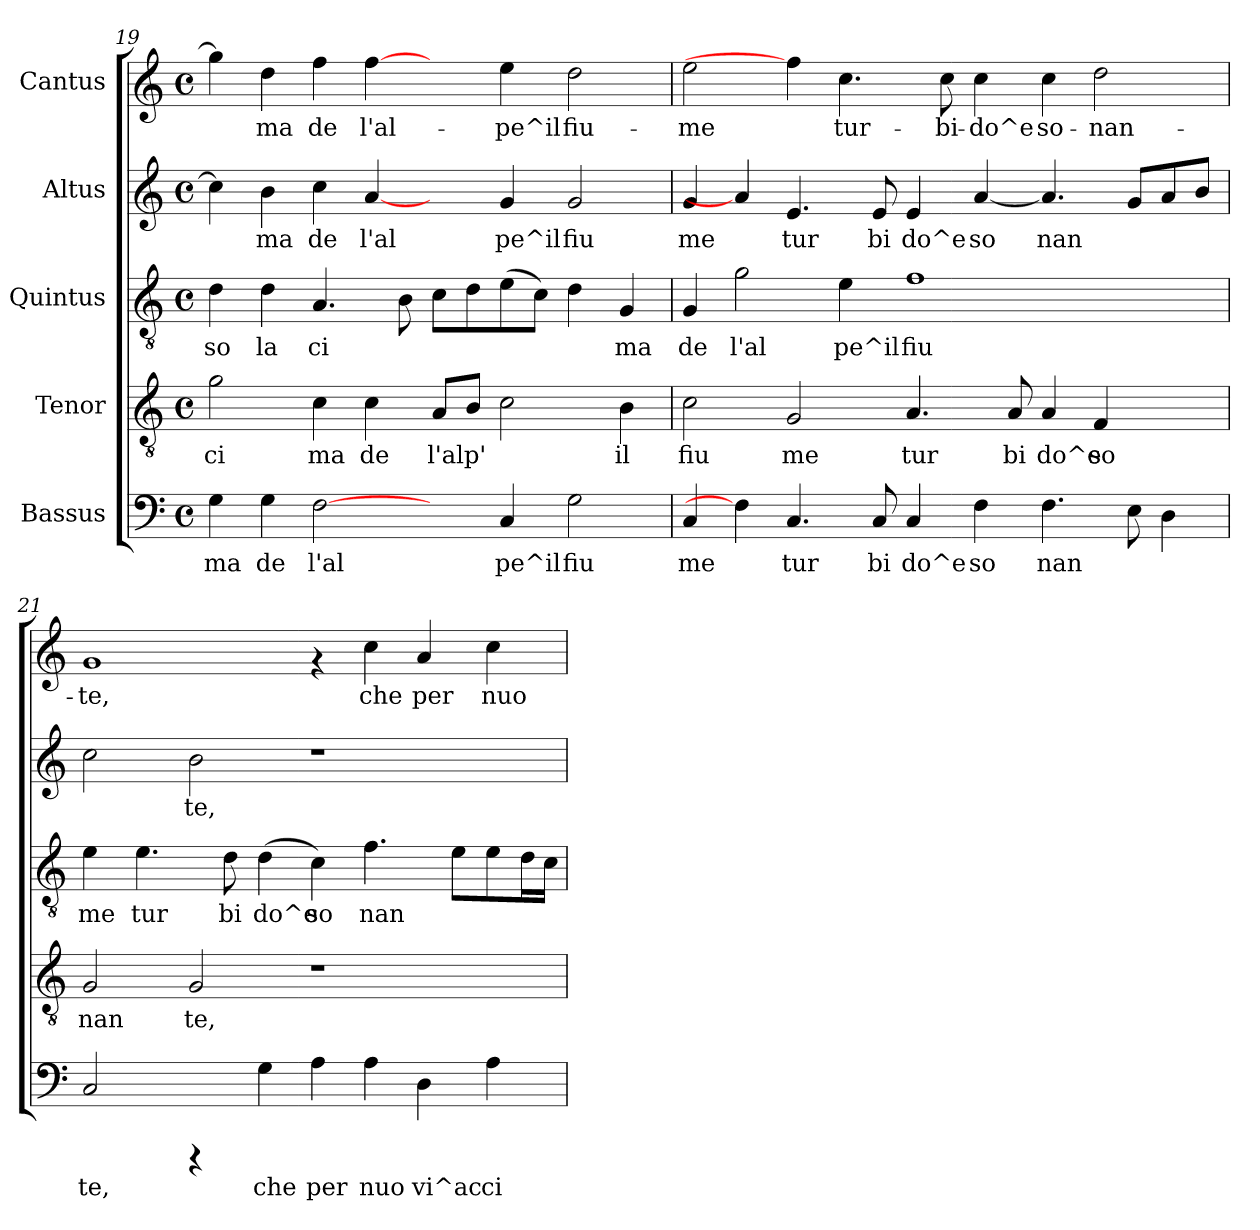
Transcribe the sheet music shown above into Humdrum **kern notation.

**kern	**text	**kern	**text	**kern	**text	**kern	**text	**kern	**text
*part5	*part5	*part4	*part4	*part3	*part3	*part2	*part2	*part1	*part1
*staff5	*staff5	*staff4	*staff4	*staff3	*staff3	*staff2	*staff2	*staff1	*staff1
*I"Bassus	*	*I"Tenor	*	*I"Quintus	*	*I"Altus	*	*I"Cantus	*
*clefF4	*	*clefGv2	*	*clefGv2	*	*clefG2	*	*clefG2	*
*k[]	*	*k[]	*	*k[]	*	*k[]	*	*k[]	*
*C:	*	*C:	*	*C:	*	*C:	*	*C:	*
*M4/4	*	*M4/4	*	*M4/4	*	*M4/4	*	*M4/4	*
*met(c)	*	*met(c)	*	*met(c)	*	*met(c)	*	*met(c)	*
=19	=19	=19	=19	=19	=19	=19	=19	=19	=19
!	!LO:LY:b:cj	!	!LO:LY:b:cj	!	!LO:LY:b:cj	!	!LO:LY:b:cj	!	!LO:LY:b:cj
4G\	ma	2g\	ci	4d\	so	4cc\]	.	4gg\]	--
!	!LO:LY:b:cj	!	!	!	!LO:LY:b:cj	!	!LO:LY:b:cj	!	!LO:LY:b:cj
4G\	de	.	.	4d\	la	4b\	ma	4dd\	-ma
!	!LO:LY:b:cj	!	!LO:LY:b:cj	!	!LO:LY:b:cj	!	!LO:LY:b:cj	!	!LO:LY:b:cj
[2F\	l'al	4c\	ma	4.A/	ci	4cc\	de	4ff\	de
!	!	!	!LO:LY:b:cj	!	!	!	!LO:LY:b:cj	!	!LO:LY:b:cj
.	.	4c\	de	.	.	[4a/	l'al	[4ff\	l'al-
!	!	!	!	!	!LO:LY:b:cj	!	!	!	!
.	.	.	.	8B\	.	.	.	.	.
!	!	!	!LO:LY:b:cj	!	!LO:LY:b:cj	!	!	!	!
4ryy	.	8A/L	l'alp'	8c\L	.	4ryy	.	4ryy	.
!	!	!	!LO:LY:b:cj	!	!LO:LY:b:cj	!	!	!	!
.	.	8B/J	.	8d\	.	.	.	.	.
!	!LO:LY:b:cj	!	!LO:LY:b:cj	!	!LO:LY:b:cj	!	!LO:LY:b:cj	!	!LO:LY:b:cj
4C/	pe^il	2c\	.	(>8e\	.	4g/	pe^il	4ee\	-pe^il
!	!	!	!	!	!LO:LY:b:cj	!	!	!	!
.	.	.	.	8c\J)	.	.	.	.	.
!	!LO:LY:b:cj	!	!	!	!LO:LY:b:cj	!	!LO:LY:b:cj	!	!LO:LY:b:cj
2G\	fiu	.	.	4d\	.	2g/	fiu	2dd\	fiu-
!	!	!	!LO:LY:b:cj	!	!LO:LY:b:cj	!	!	!	!
.	.	4B\	il	4G/	ma	.	.	.	.
=20	=20	=20	=20	=20	=20	=20	=20	=20	=20
!	!LO:LY:b:cj	!	!LO:LY:b:cj	!	!LO:LY:b:cj	!	!LO:LY:b:cj	!	!LO:LY:b:cj
4C/	me	2c\	fiu	4G/	de	4g/	me	2ee\	-me
!	!	!	!	!	!LO:LY:b:cj	!	!	!	!
4F\]	.	.	.	2g\	l'al	4a/]	.	.	.
!	!LO:LY:b:cj	!	!LO:LY:b:cj	!	!	!	!LO:LY:b:cj	!	!
4.C/	tur	2G/	me	.	.	4.e/	tur	4ff\]	.
!	!	!	!	!	!LO:LY:b:cj	!	!	!	!LO:LY:b:cj
.	.	.	.	4e\	pe^il	.	.	4.cc\	tur-
!	!LO:LY:b:cj	!	!	!	!	!	!LO:LY:b:cj	!	!
8C/	bi	.	.	.	.	8e/	bi	.	.
!	!LO:LY:b:cj	!	!LO:LY:b:cj	!	!LO:LY:b:cj	!	!LO:LY:b:cj	!	!
4C/	do^e	4.A/	tur	1f	fiu	4e/	do^e	.	.
!	!	!	!	!	!	!	!	!	!LO:LY:b:cj
.	.	.	.	.	.	.	.	8cc\	-bi-
!	!LO:LY:b:cj	!	!	!	!	!	!LO:LY:b:cj	!	!LO:LY:b:cj
4F\	so	.	.	.	.	[>4a/	so	4cc\	-do^e
!	!	!	!LO:LY:b:cj	!	!	!	!	!	!
.	.	8A/	bi	.	.	.	.	.	.
!	!LO:LY:b:cj	!	!LO:LY:b:cj	!	!	!	!LO:LY:b:cj	!	!LO:LY:b:cj
4.F\	nan	4A/	do^e	.	.	4.a/]	nan	4cc\	so-
!	!	!	!LO:LY:b:cj	!	!	!	!	!	!LO:LY:b:cj
.	.	4F/	so	.	.	.	.	2dd\	-nan-
!	!LO:LY:b:cj	!	!	!	!	!	!LO:LY:b:cj	!	!
8E\	.	.	.	.	.	8g/L	.	.	.
!	!LO:LY:b:cj	!	!	!	!	!	!LO:LY:b:cj	!	!
4D\	.	4ryy	.	4ryy	.	8a/	.	.	.
!	!	!	!	!	!	!	!LO:LY:b:cj	!	!
.	.	.	.	.	.	8b/J	.	.	.
=21	=21	=21	=21	=21	=21	=21	=21	=21	=21
!	!LO:LY:b:cj	!	!LO:LY:b:cj	!	!LO:LY:b:cj	!	!LO:LY:b:cj	!	!LO:LY:b:cj
2C/	te,	2G/	nan	4e\	me	2cc\	.	1g	-te,
!	!	!	!	!	!LO:LY:b:cj	!	!	!	!
.	.	.	.	4.e\	tur	.	.	.	.
!	!	!	!LO:LY:b:cj	!	!	!	!LO:LY:b:cj	!	!
4rCCC	.	2G/	te,	.	.	2b\	te,	.	.
!	!	!	!	!	!LO:LY:b:cj	!	!	!	!
.	.	.	.	8d\	bi	.	.	.	.
!	!LO:LY:b:cj	!	!	!	!LO:LY:b:cj	!	!	!	!
4G\	che	.	.	(<4d\	do^e	.	.	.	.
!	!LO:LY:b:cj	!	!	!	!LO:LY:b:cj	!	!	!	!
4A\	per	1r	.	4c\)	so	1r	.	4rf	.
!	!LO:LY:b:cj	!	!	!	!LO:LY:b:cj	!	!	!	!LO:LY:b:cj
4A\	nuo	.	.	4.f\	nan	.	.	4cc\	che
!	!LO:LY:b:cj	!	!	!	!	!	!	!	!LO:LY:b:cj
4D\	vi^ac	.	.	.	.	.	.	4a/	per
!	!	!	!	!	!LO:LY:b:cj	!	!	!	!
.	.	.	.	8e\L	.	.	.	.	.
!	!LO:LY:b:cj	!	!	!	!LO:LY:b:cj	!	!	!	!LO:LY:b:cj
4A\	ci	.	.	8e\	.	.	.	4cc\	nuo-
!	!	!	!	!	!LO:LY:b:cj	!	!	!	!
.	.	.	.	16d\	.	.	.	.	.
!	!	!	!	!	!LO:LY:b:cj	!	!	!	!
.	.	.	.	16c\J	.	.	.	.	.
=	=	=	=	=	=	=	=	=	=
*-	*-	*-	*-	*-	*-	*-	*-	*-	*-
